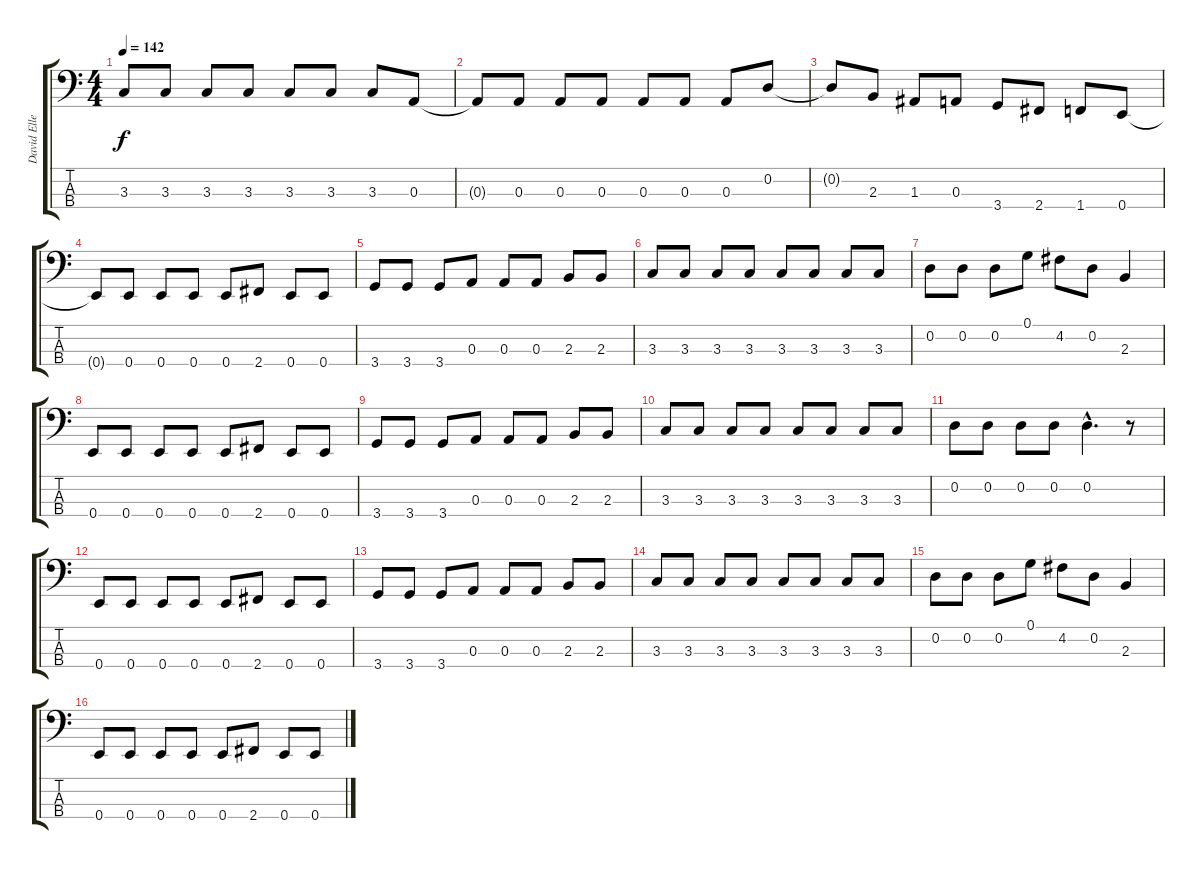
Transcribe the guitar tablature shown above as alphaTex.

\track ("David Ellefson" "David Elle") {instrument electricbasspick}
\staff {score tabs}
\tuning (G2 D2 A1 E1) {hide}
\ts (4 4)
\tempo 142
\clef f4
\ks c
3.3.8{dy f} 3.3.8 3.3.8 3.3.8 3.3.8 3.3.8 3.3.8 0.3.8 |
0.3{t}.8 0.3.8 0.3.8 0.3.8 0.3.8 0.3.8 0.3.8 0.2.8 |
0.2{t}.8 2.3.8 1.3.8 0.3.8 3.4.8 2.4.8 1.4.8 0.4.8 |
0.4{t}.8 0.4.8 0.4.8 0.4.8 0.4.8 2.4.8 0.4.8 0.4.8 |
3.4.8 3.4.8 3.4.8 0.3.8 0.3.8 0.3.8 2.3.8 2.3.8 |
3.3.8 3.3.8 3.3.8 3.3.8 3.3.8 3.3.8 3.3.8 3.3.8 |
0.2.8 0.2.8 0.2.8 0.1.8 4.2.8 0.2.8 2.3.4 |
0.4.8 0.4.8 0.4.8 0.4.8 0.4.8 2.4.8 0.4.8 0.4.8 |
3.4.8 3.4.8 3.4.8 0.3.8 0.3.8 0.3.8 2.3.8 2.3.8 |
3.3.8 3.3.8 3.3.8 3.3.8 3.3.8 3.3.8 3.3.8 3.3.8 |
0.2.8 0.2.8 0.2.8 0.2.8 0.2{hac}.4{d} r.8 |
0.4.8 0.4.8 0.4.8 0.4.8 0.4.8 2.4.8 0.4.8 0.4.8 |
3.4.8 3.4.8 3.4.8 0.3.8 0.3.8 0.3.8 2.3.8 2.3.8 |
3.3.8 3.3.8 3.3.8 3.3.8 3.3.8 3.3.8 3.3.8 3.3.8 |
0.2.8 0.2.8 0.2.8 0.1.8 4.2.8 0.2.8 2.3.4 |
0.4.8 0.4.8 0.4.8 0.4.8 0.4.8 2.4.8 0.4.8 0.4.8
